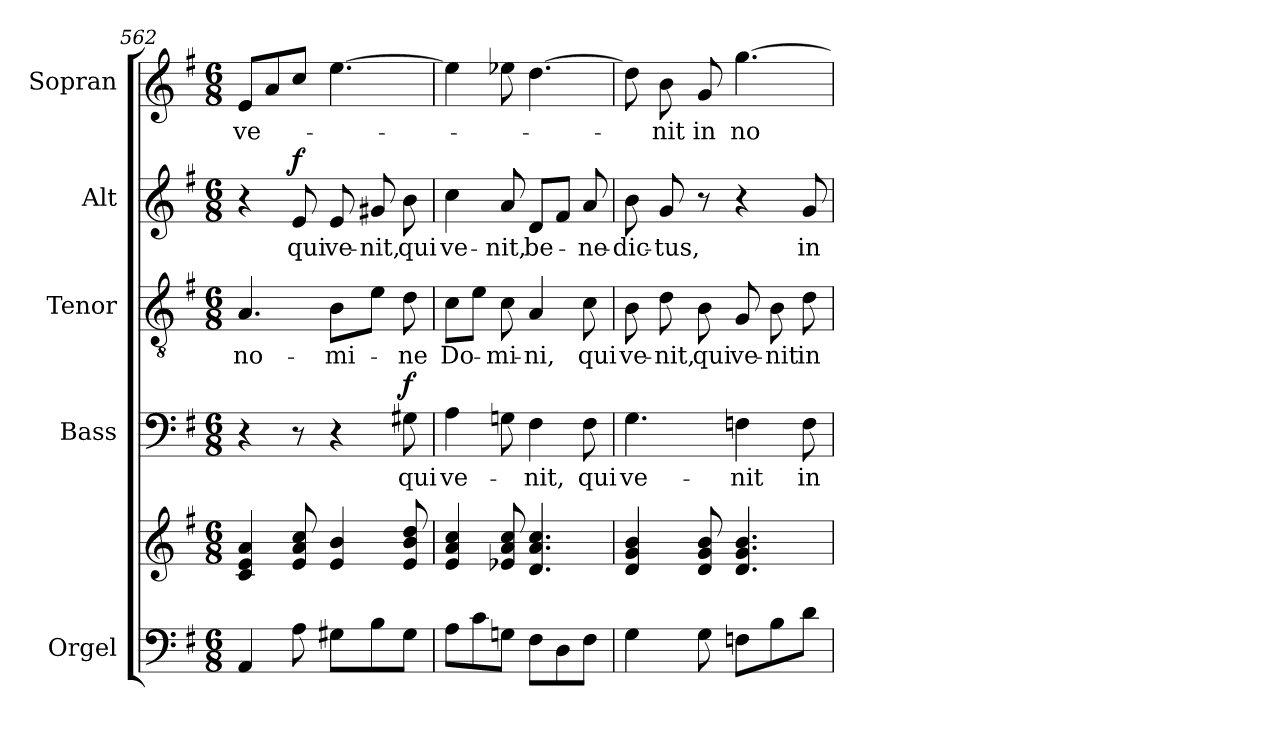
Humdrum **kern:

**kern	**kern	**kern	**text	**dynam	**kern	**text	**kern	**text	**dynam	**kern	**text
*part5	*part5	*part4	*part4	*part4	*part3	*part3	*part2	*part2	*part2	*part1	*part1
*staff6	*staff5	*staff4	*staff4	*staff4	*staff3	*staff3	*staff2	*staff2	*staff2	*staff1	*staff1
*I"Orgel	*	*I"Bass	*	*	*I"Tenor	*	*I"Alt	*	*	*I"Sopran	*
*I'Org.	*	*I'B.	*	*	*I'T.	*	*I'A.	*	*	*I'S.	*
*clefF4	*clefG2	*clefF4	*	*	*clefGv2	*	*clefG2	*	*	*clefG2	*
*k[f#]	*k[f#]	*k[f#]	*	*	*k[f#]	*	*k[f#]	*	*	*k[f#]	*
*G:	*G:	*G:	*	*	*G:	*	*G:	*	*	*G:	*
*M6/8	*M6/8	*M6/8	*	*	*M6/8	*	*M6/8	*	*	*M6/8	*
=562	=562	=562	=562	=562	=562	=562	=562	=562	=562	=562	=562
!	!	!	!	!	!	!LO:LY:b	!	!	!	!	!LO:LY:b
4AA/	4c/ 4e/ 4a/	4r	.	.	4.A/	no-	4r	.	.	8e/L	ve-
.	.	.	.	.	.	.	.	.	.	8a/	.
!	!	!	!	!	!	!	!	!LO:LY:b	!LO:DY:a	!	!
8A\	8e/ 8a/ 8cc/	8r	.	.	.	.	8e/	qui	f	8cc/J	.
!	!	!	!	!	!	!LO:LY:b	!	!LO:LY:b	!	!	!
8G#X\L	4e/ 4b/	4r	.	.	8B\L	-mi-	8e/	ve-	.	[4.ee\	.
!	!	!	!	!	!	!	!	!LO:LY:b	!	!	!
8B\	.	.	.	.	8e\J	.	8g#X/	-nit,	.	.	.
!	!	!	!LO:LY:b	!LO:DY:a	!	!LO:LY:b	!	!LO:LY:b	!	!	!
8G#\J	8e/ 8b/ 8dd/	8G#X\	qui	f	8d\	-ne	8b\	qui	.	.	.
=563	=563	=563	=563	=563	=563	=563	=563	=563	=563	=563	=563
!	!	!	!LO:LY:b	!	!	!LO:LY:b	!	!LO:LY:b	!	!	!
8A\L	4e/ 4a/ 4cc/	4A\	ve-	.	8c\L	Do-	4cc\	ve-	.	4ee\]	.
8c\	.	.	.	.	8e\J	.	.	.	.	.	.
!	!	!	!	!	!	!LO:LY:b	!	!LO:LY:b	!	!	!
8Gn\J	8e-X/ 8a/ 8cc/	8Gn\	.	.	8c\	-mi-	8a/	-nit,	.	8ee-X\	.
!	!	!	!LO:LY:b	!	!	!LO:LY:b	!	!LO:LY:b	!	!	!
8F#\L	4.d/ 4.a/ 4.cc/	4F#\	-nit,	.	4A/	-ni,	8d/L	be-	.	[4.dd\	.
8D\	.	.	.	.	.	.	8f#/J	.	.	.	.
!	!	!	!LO:LY:b	!	!	!LO:LY:b	!	!LO:LY:b	!	!	!
8F#\J	.	8F#\	qui	.	8c\	qui	8a/	-ne-	.	.	.
=564	=564	=564	=564	=564	=564	=564	=564	=564	=564	=564	=564
!	!	!	!LO:LY:b	!	!	!LO:LY:b	!	!LO:LY:b	!	!	!
4G\	4d/ 4g/ 4b/	4.G\	ve-	.	8B\	ve-	8b\	-dic-	.	8dd\]	.
!	!	!	!	!	!	!LO:LY:b	!	!LO:LY:b	!	!	!LO:LY:b
.	.	.	.	.	8d\	-nit,	8g/	-tus,	.	8b\	-nit
!	!	!	!	!	!	!LO:LY:b	!	!	!	!	!LO:LY:b
8G\	8d/ 8g/ 8b/	.	.	.	8B\	qui	8r	.	.	8g/	in
!	!	!	!LO:LY:b	!	!	!LO:LY:b	!	!	!	!	!LO:LY:b
8Fn\L	4.d/ 4.g/ 4.b/	4Fn\	-nit	.	8G/	ve-	4r	.	.	[4.gg\	no-
!	!	!	!	!	!	!LO:LY:b	!	!	!	!	!
8B\	.	.	.	.	8B\	-nit	.	.	.	.	.
!	!	!	!LO:LY:b	!	!	!LO:LY:b	!	!LO:LY:b	!	!	!
8d\J	.	8F\	in	.	8d\	in	8g/	in	.	.	.
=	=	=	=	=	=	=	=	=	=	=	=
*-	*-	*-	*-	*-	*-	*-	*-	*-	*-	*-	*-
